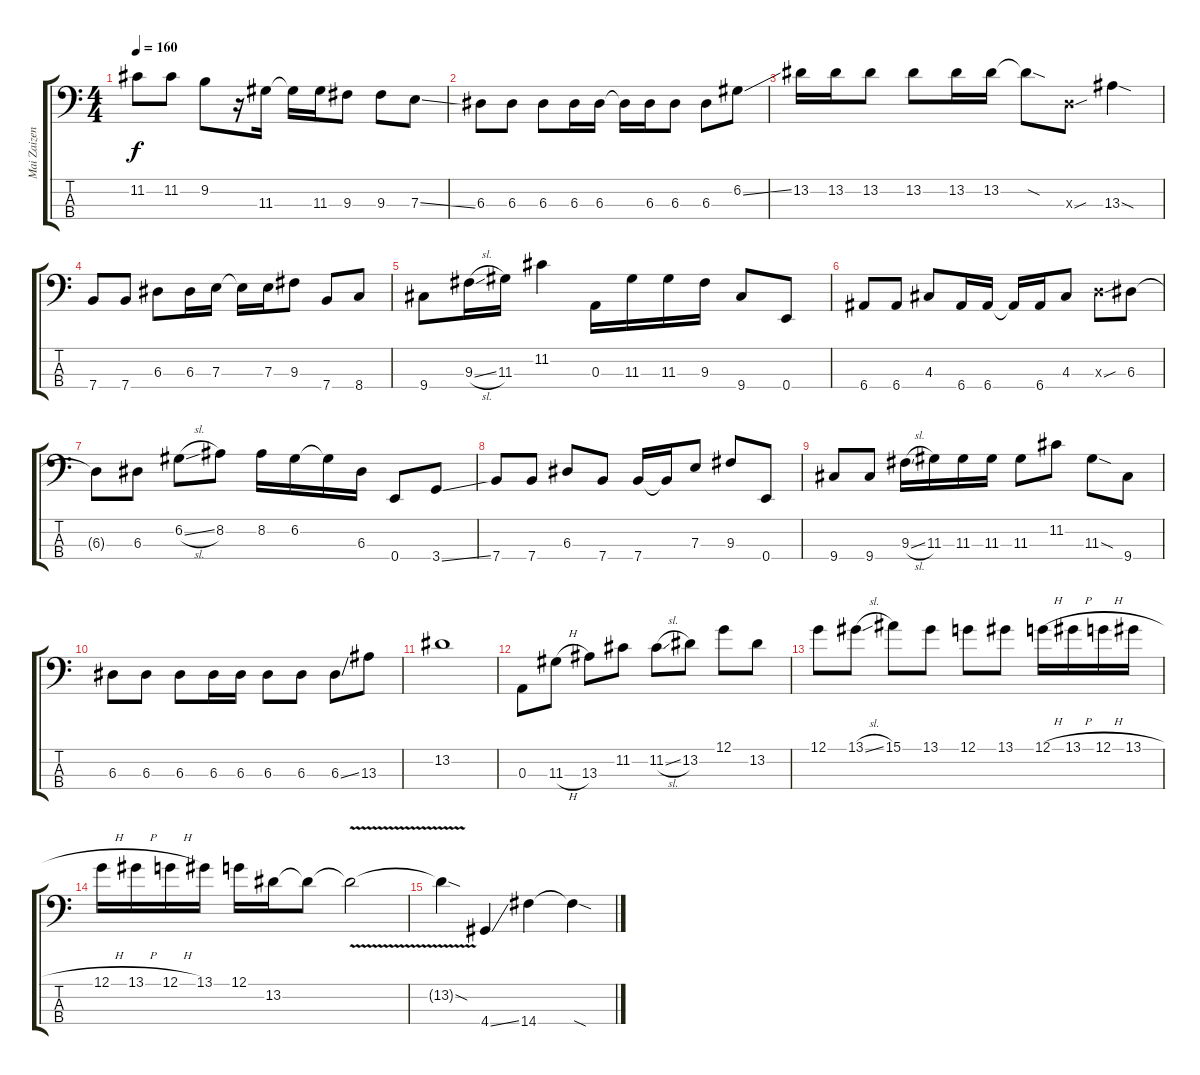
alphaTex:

\track ("Mai Zaizen (Bass)" "Mai Zaizen") {instrument electricbassfinger}
\staff {score tabs}
\tuning (G2 D2 A1 E1) {hide}
\ts (4 4)
\tempo 160
\clef f4
\ks c
11.2.8{dy f} 11.2.8 9.2.8 r.16 11.3.16 11.3{t}.16 11.3.16 9.3.8 9.3.8 7.3{ss}.8 |
6.3.8 6.3.8 6.3.8 6.3.16 6.3.16 6.3{t}.16 6.3.16 6.3.8 6.3.8 6.2{ss}.8 |
13.2.16 13.2.16 13.2.8 13.2.8 13.2.16 13.2.16 13.2{sod t}.8 5.3{sou x}.8 13.3{sod}.4 |
7.4.8 7.4.8 6.3.8 6.3.16 7.3.16 7.3{t}.16 7.3.16 9.3.8 7.4.8 8.4.8 |
9.4.8 9.3{sl}.16 11.3.16 11.2.4 0.3.16 11.3.16 11.3.16 9.3.16 9.4.8 0.4.8 |
6.4.8 6.4.8 4.3.8 6.4.16 6.4.16 6.4{t}.16 6.4.16 4.3.8 5.3{sou x}.8 6.3.8 |
6.3{t}.8 6.3.8 6.2{sl}.8 8.2.8 8.2.16 6.2.16 6.2{t}.16 6.3.16 0.4.8 3.4{ss}.8 |
7.4.8 7.4.8 6.3.8 7.4.8 7.4.16 7.4{t}.16 7.3.8 9.3.8 0.4.8 |
9.4.8 9.4.8 9.3{sl}.16 11.3.16 11.3.16 11.3.16 11.3.8 11.2.8 11.3{sod}.8 9.4.8 |
6.3.8 6.3.8 6.3.8 6.3.16 6.3.16 6.3.8 6.3.8 6.3{ss}.8 13.3.8 |
13.2.1 |
0.3.8 11.3{h}.8 13.3.8 11.2.8 11.2{sl}.8 13.2.8 12.1.8 13.2.8 |
12.1.8 13.1{sl}.8 15.1.8 13.1.8 12.1.8 13.1.8 12.1{h}.16 13.1{h}.16 12.1{h}.16 13.1{h}.16 |
12.1{h}.16 13.1{h}.16 12.1{h}.16 13.1.16 12.1.16 13.2.16 13.2{t}.8 13.2{v t}.2 |
13.2{sod t}.4 4.4{ss}.4 14.4.4 14.4{sod t}.4
